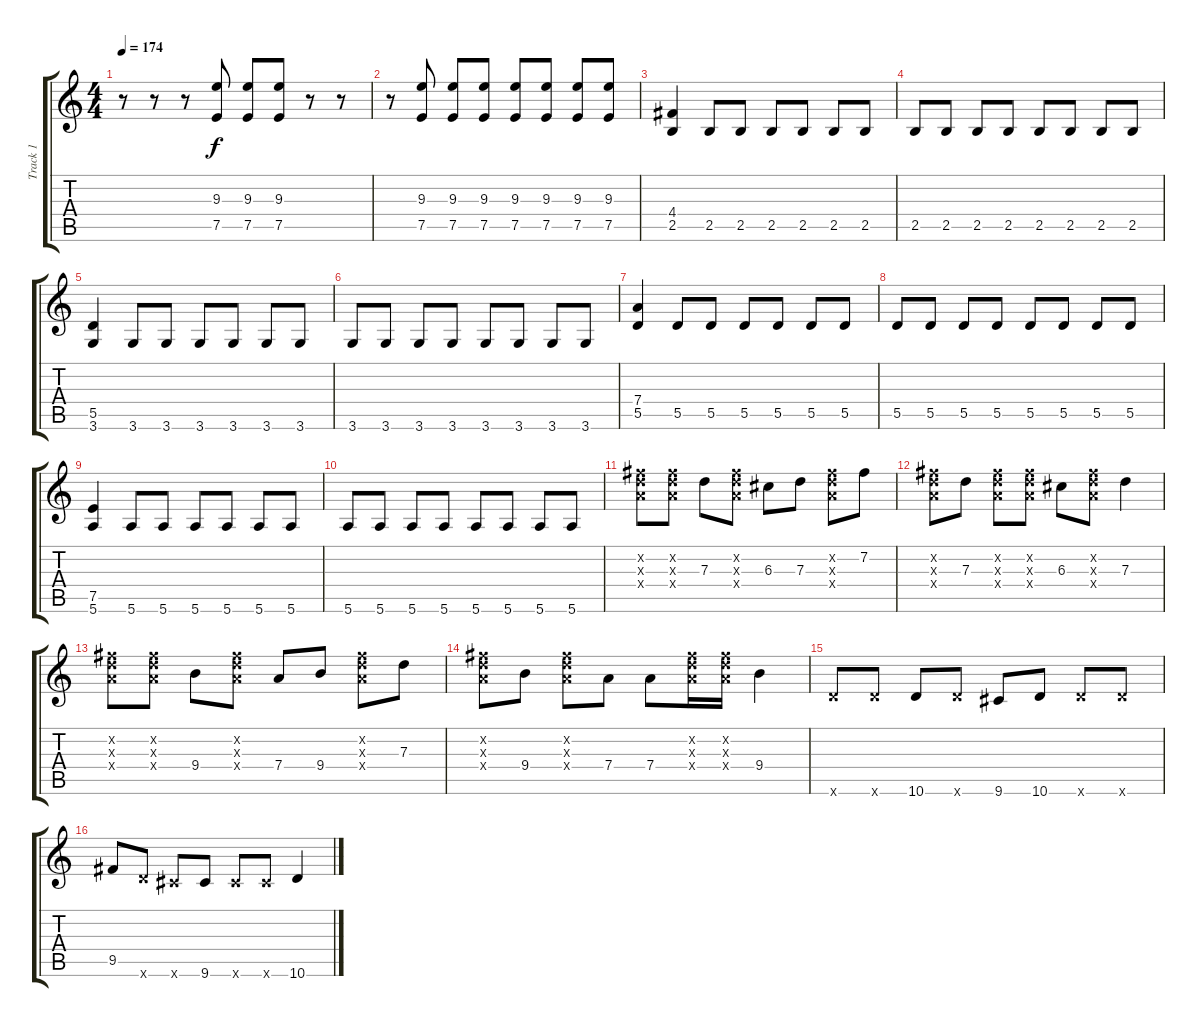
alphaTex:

\track ("Track 1" "Track 1") {instrument acousticguitarsteel}
\staff {score tabs}
\tuning (E4 B3 G3 D3 A2 E2) {hide}
\ts (4 4)
\tempo 174
\clef g2
\ks c
r.8{dy f} r.8 r.8 (9.3 7.5).8 (9.3 7.5).8 (9.3 7.5).8 r.8 r.8 |
r.8 (9.3 7.5).8 (9.3 7.5).8 (9.3 7.5).8 (9.3 7.5).8 (9.3 7.5).8 (9.3 7.5).8 (9.3 7.5).8 |
(4.4 2.5).4 2.5.8 2.5.8 2.5.8 2.5.8 2.5.8 2.5.8 |
2.5.8 2.5.8 2.5.8 2.5.8 2.5.8 2.5.8 2.5.8 2.5.8 |
(5.5 3.6).4 3.6.8 3.6.8 3.6.8 3.6.8 3.6.8 3.6.8 |
3.6.8 3.6.8 3.6.8 3.6.8 3.6.8 3.6.8 3.6.8 3.6.8 |
(7.4 5.5).4 5.5.8 5.5.8 5.5.8 5.5.8 5.5.8 5.5.8 |
5.5.8 5.5.8 5.5.8 5.5.8 5.5.8 5.5.8 5.5.8 5.5.8 |
(7.5 5.6).4 5.6.8 5.6.8 5.6.8 5.6.8 5.6.8 5.6.8 |
5.6.8 5.6.8 5.6.8 5.6.8 5.6.8 5.6.8 5.6.8 5.6.8 |
(7.2{x} 7.3{x} 7.4{x}).8 (7.2{x} 7.3{x} 7.4{x}).8 7.3.8 (7.2{x} 7.3{x} 7.4{x}).8 6.3.8 7.3.8 (7.2{x} 7.3{x} 7.4{x}).8 7.2.8 |
(7.2{x} 7.3{x} 7.4{x}).8 7.3.8 (7.2{x} 7.3{x} 7.4{x}).8 (7.2{x} 7.3{x} 7.4{x}).8 6.3.8 (7.2{x} 7.3{x} 7.4{x}).8 7.3.4 |
(7.2{x} 7.3{x} 7.4{x}).8 (7.2{x} 7.3{x} 7.4{x}).8 9.4.8 (7.2{x} 7.3{x} 7.4{x}).8 7.4.8 9.4.8 (7.2{x} 7.3{x} 7.4{x}).8 7.3.8 |
(7.2{x} 7.3{x} 7.4{x}).8 9.4.8 (7.2{x} 7.3{x} 7.4{x}).8 7.4.8 7.4.8 (7.2{x} 7.3{x} 7.4{x}).16 (7.2{x} 7.3{x} 7.4{x}).16 9.4.4 |
10.6{x}.8 10.6{x}.8 10.6.8 10.6{x}.8 9.6.8 10.6.8 10.6{x}.8 10.6{x}.8 |
9.5.8 10.6{x}.8 9.6{x}.8 9.6.8 9.6{x}.8 9.6{x}.8 10.6.4
